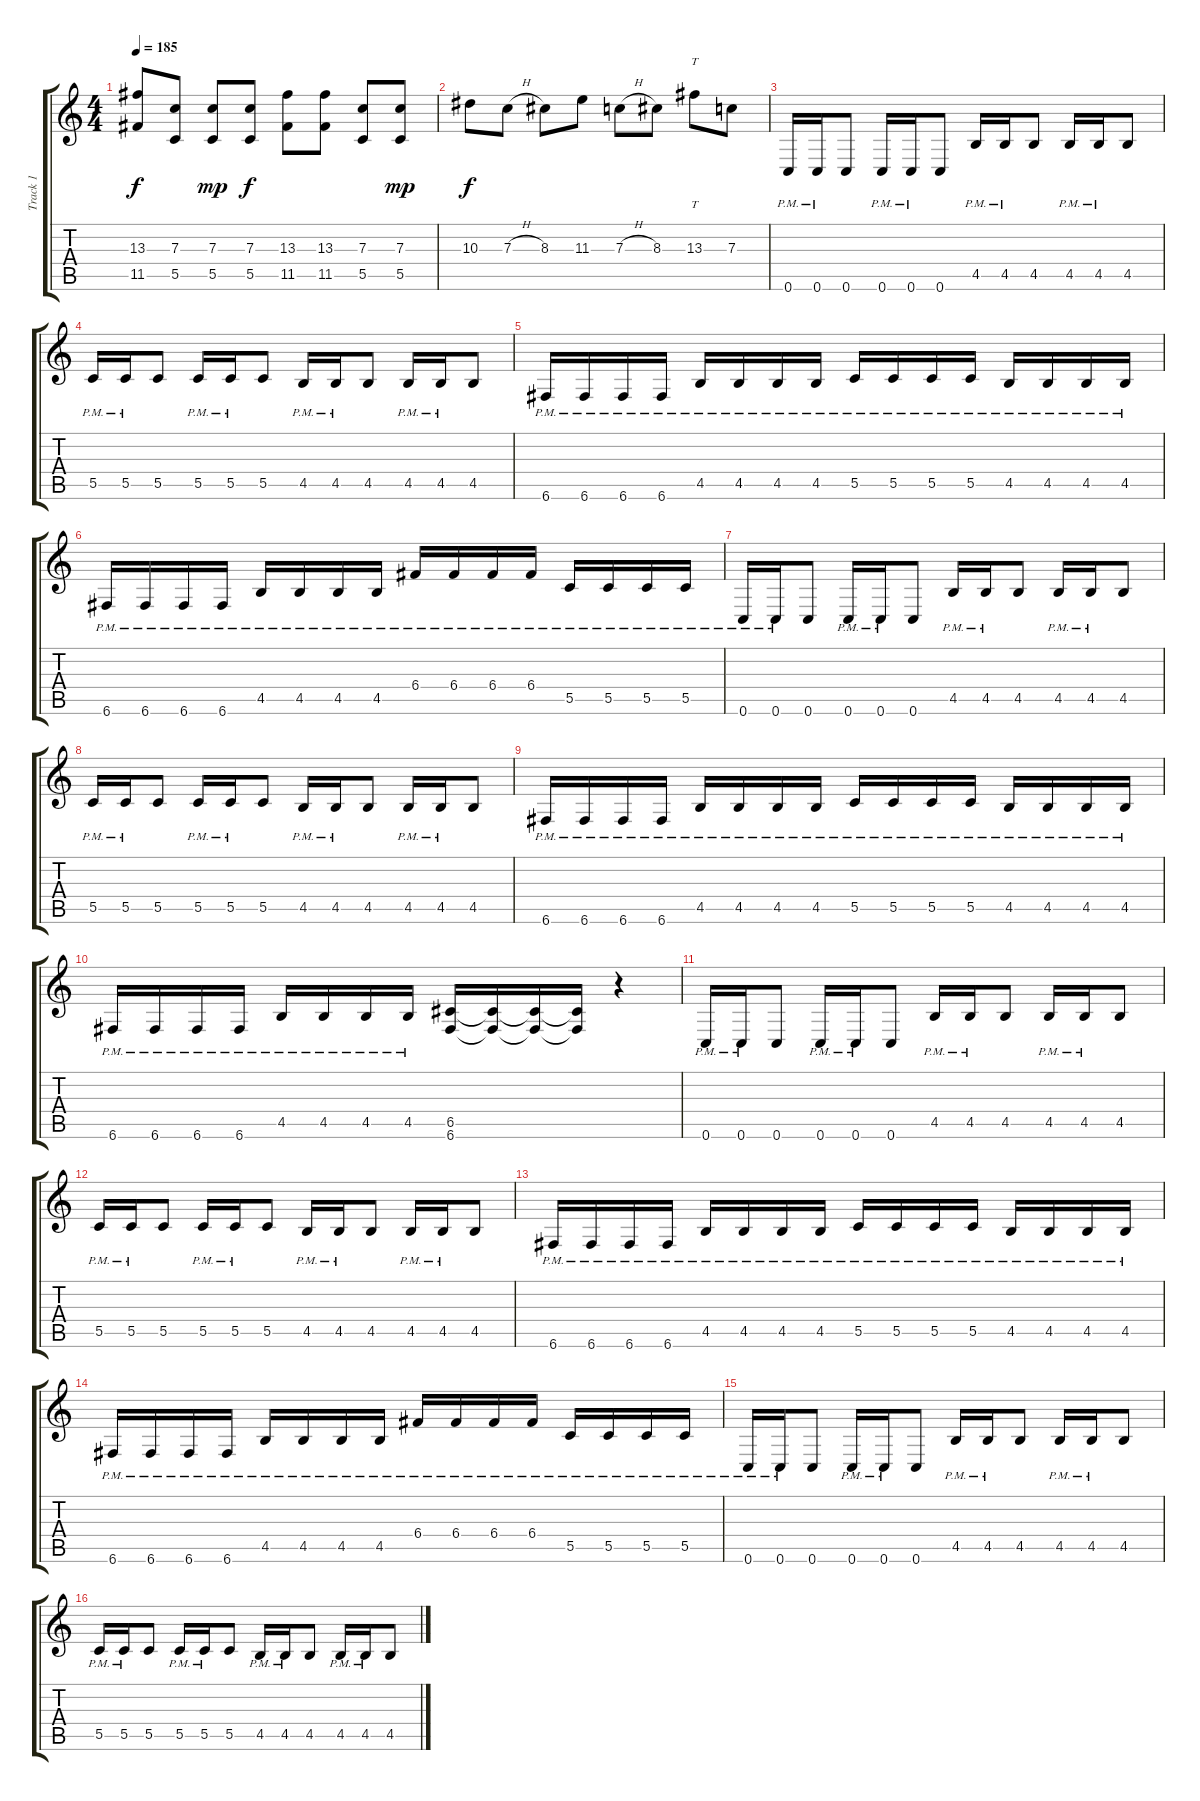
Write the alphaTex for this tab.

\track ("Track 1" "Track 1") {instrument distortionguitar}
\staff {score tabs}
\tuning (D4 A3 F3 C3 G2 C2) {hide}
\ts (4 4)
\tempo 185
\clef g2
\ks c
(13.3 11.5).8{dy f} (7.3 5.5).8 (7.3 5.5).8{dy mp} (7.3 5.5).8{dy f} (13.3 11.5).8 (13.3 11.5).8 (7.3 5.5).8 (7.3 5.5).8{dy mp} |
10.3.8{dy f} 7.3{h}.8 8.3.8 11.3.8 7.3{h}.8 8.3.8 13.3.8{tt} 7.3.8 |
0.6{pm}.16 0.6{pm}.16 0.6.8 0.6{pm}.16 0.6{pm}.16 0.6.8 4.5{pm}.16 4.5{pm}.16 4.5.8 4.5{pm}.16 4.5{pm}.16 4.5.8 |
5.5{pm}.16 5.5{pm}.16 5.5.8 5.5{pm}.16 5.5{pm}.16 5.5.8 4.5{pm}.16 4.5{pm}.16 4.5.8 4.5{pm}.16 4.5{pm}.16 4.5.8 |
6.6{pm}.16 6.6{pm}.16 6.6{pm}.16 6.6{pm}.16 4.5{pm}.16 4.5{pm}.16 4.5{pm}.16 4.5{pm}.16 5.5{pm}.16 5.5{pm}.16 5.5{pm}.16 5.5{pm}.16 4.5{pm}.16 4.5{pm}.16 4.5{pm}.16 4.5{pm}.16 |
6.6{pm}.16 6.6{pm}.16 6.6{pm}.16 6.6{pm}.16 4.5{pm}.16 4.5{pm}.16 4.5{pm}.16 4.5{pm}.16 6.4{pm}.16 6.4{pm}.16 6.4{pm}.16 6.4{pm}.16 5.5{pm}.16 5.5{pm}.16 5.5{pm}.16 5.5{pm}.16 |
0.6{pm}.16 0.6{pm}.16 0.6.8 0.6{pm}.16 0.6{pm}.16 0.6.8 4.5{pm}.16 4.5{pm}.16 4.5.8 4.5{pm}.16 4.5{pm}.16 4.5.8 |
5.5{pm}.16 5.5{pm}.16 5.5.8 5.5{pm}.16 5.5{pm}.16 5.5.8 4.5{pm}.16 4.5{pm}.16 4.5.8 4.5{pm}.16 4.5{pm}.16 4.5.8 |
6.6{pm}.16 6.6{pm}.16 6.6{pm}.16 6.6{pm}.16 4.5{pm}.16 4.5{pm}.16 4.5{pm}.16 4.5{pm}.16 5.5{pm}.16 5.5{pm}.16 5.5{pm}.16 5.5{pm}.16 4.5{pm}.16 4.5{pm}.16 4.5{pm}.16 4.5{pm}.16 |
6.6{pm}.16 6.6{pm}.16 6.6{pm}.16 6.6{pm}.16 4.5{pm}.16 4.5{pm}.16 4.5{pm}.16 4.5{pm}.16 (6.5 6.6).16 (6.5{t} 6.6{t}).16 (6.5{t} 6.6{t}).16 (6.5{t} 6.6{t}).16 r.4 |
0.6{pm}.16 0.6{pm}.16 0.6.8 0.6{pm}.16 0.6{pm}.16 0.6.8 4.5{pm}.16 4.5{pm}.16 4.5.8 4.5{pm}.16 4.5{pm}.16 4.5.8 |
5.5{pm}.16 5.5{pm}.16 5.5.8 5.5{pm}.16 5.5{pm}.16 5.5.8 4.5{pm}.16 4.5{pm}.16 4.5.8 4.5{pm}.16 4.5{pm}.16 4.5.8 |
6.6{pm}.16 6.6{pm}.16 6.6{pm}.16 6.6{pm}.16 4.5{pm}.16 4.5{pm}.16 4.5{pm}.16 4.5{pm}.16 5.5{pm}.16 5.5{pm}.16 5.5{pm}.16 5.5{pm}.16 4.5{pm}.16 4.5{pm}.16 4.5{pm}.16 4.5{pm}.16 |
6.6{pm}.16 6.6{pm}.16 6.6{pm}.16 6.6{pm}.16 4.5{pm}.16 4.5{pm}.16 4.5{pm}.16 4.5{pm}.16 6.4{pm}.16 6.4{pm}.16 6.4{pm}.16 6.4{pm}.16 5.5{pm}.16 5.5{pm}.16 5.5{pm}.16 5.5{pm}.16 |
0.6{pm}.16 0.6{pm}.16 0.6.8 0.6{pm}.16 0.6{pm}.16 0.6.8 4.5{pm}.16 4.5{pm}.16 4.5.8 4.5{pm}.16 4.5{pm}.16 4.5.8 |
5.5{pm}.16 5.5{pm}.16 5.5.8 5.5{pm}.16 5.5{pm}.16 5.5.8 4.5{pm}.16 4.5{pm}.16 4.5.8 4.5{pm}.16 4.5{pm}.16 4.5.8
